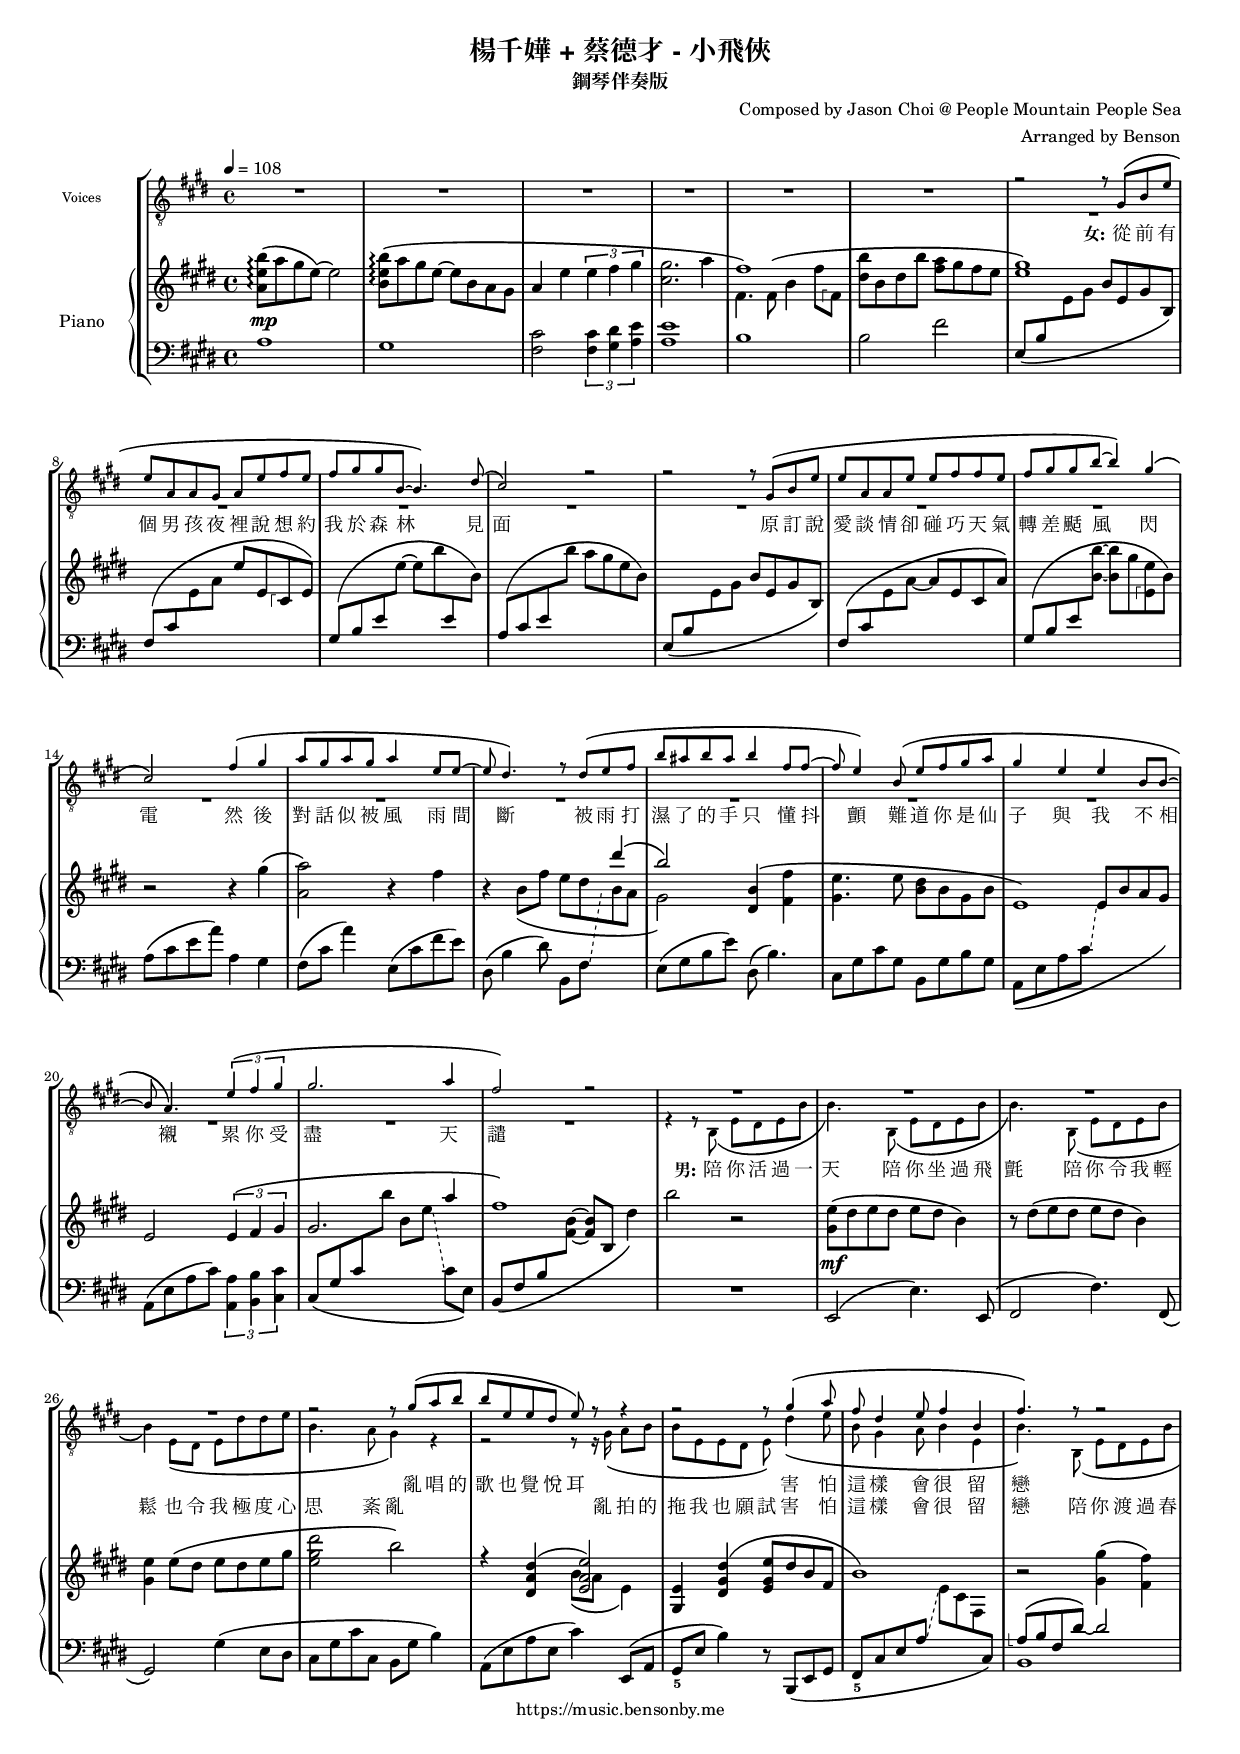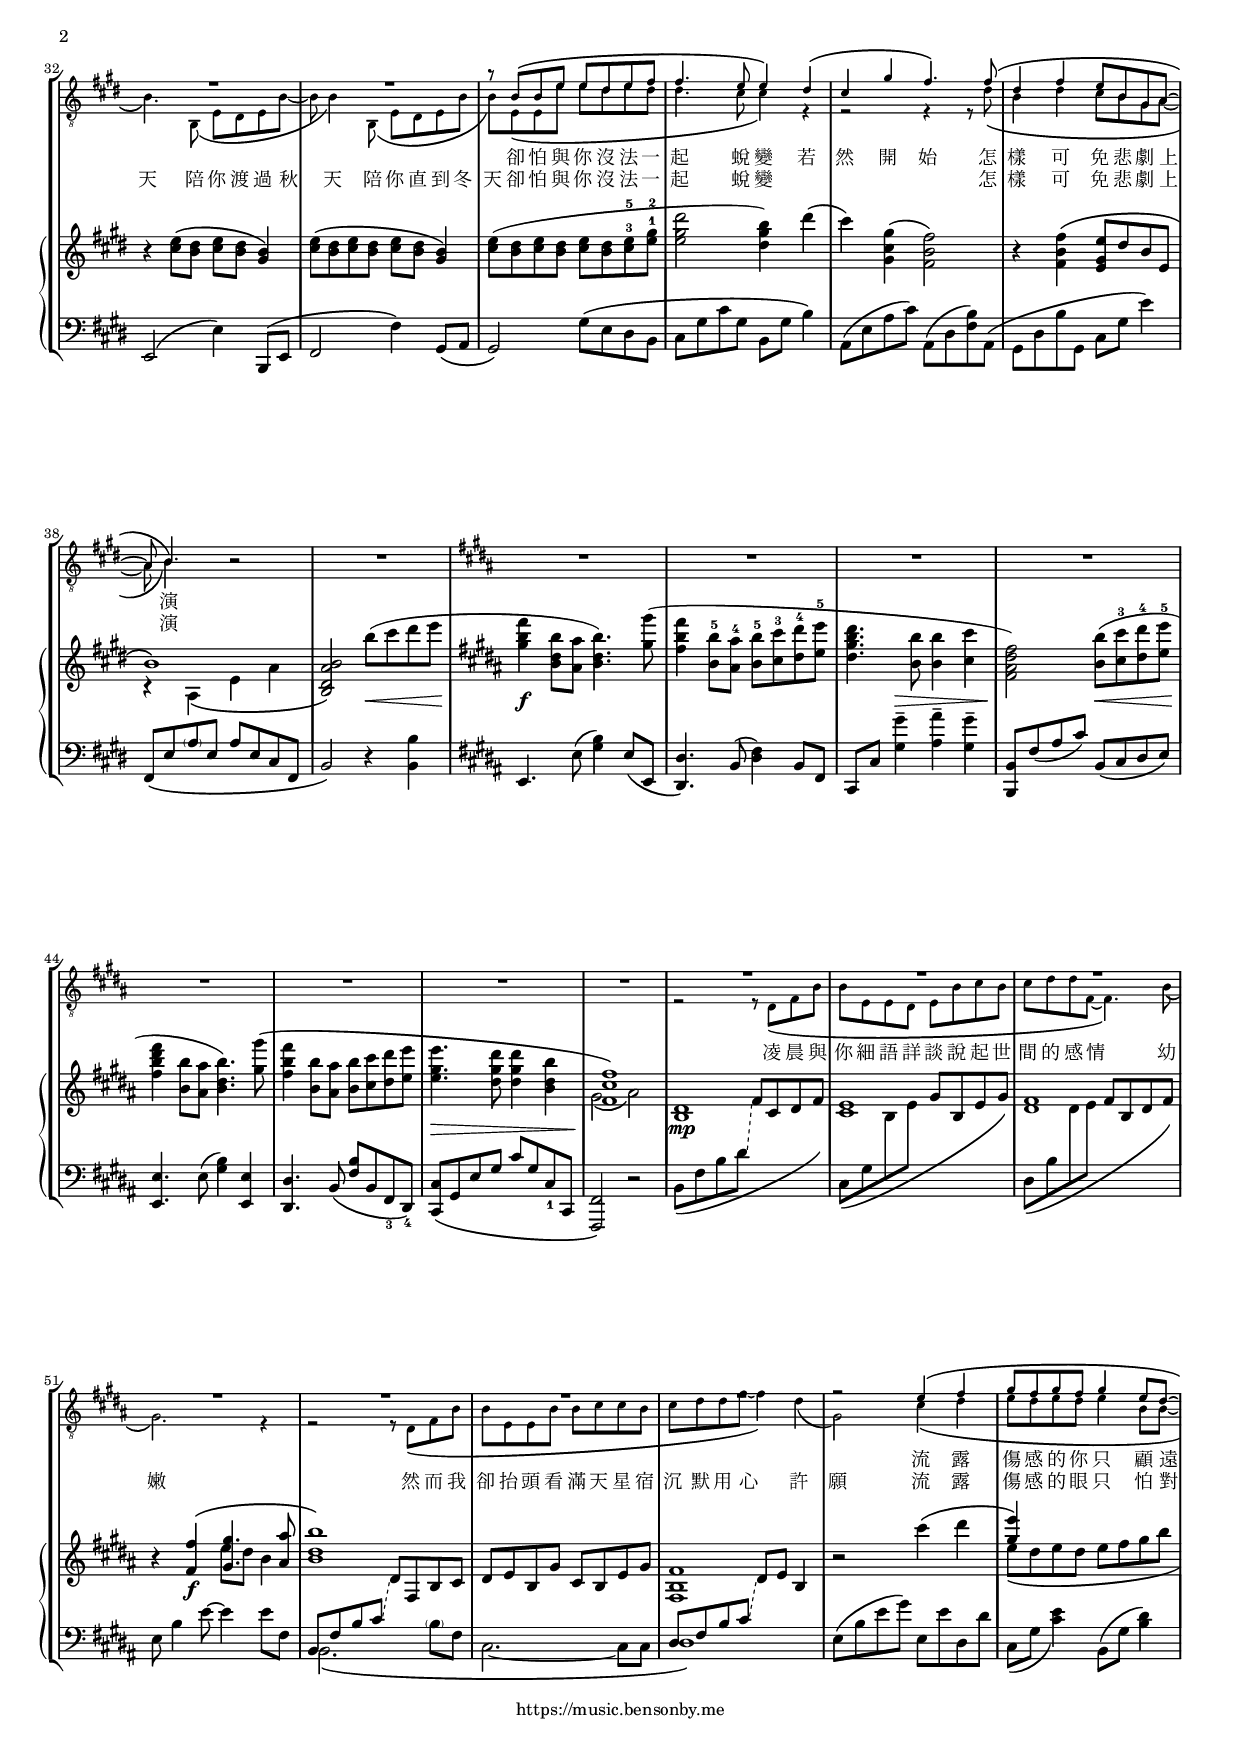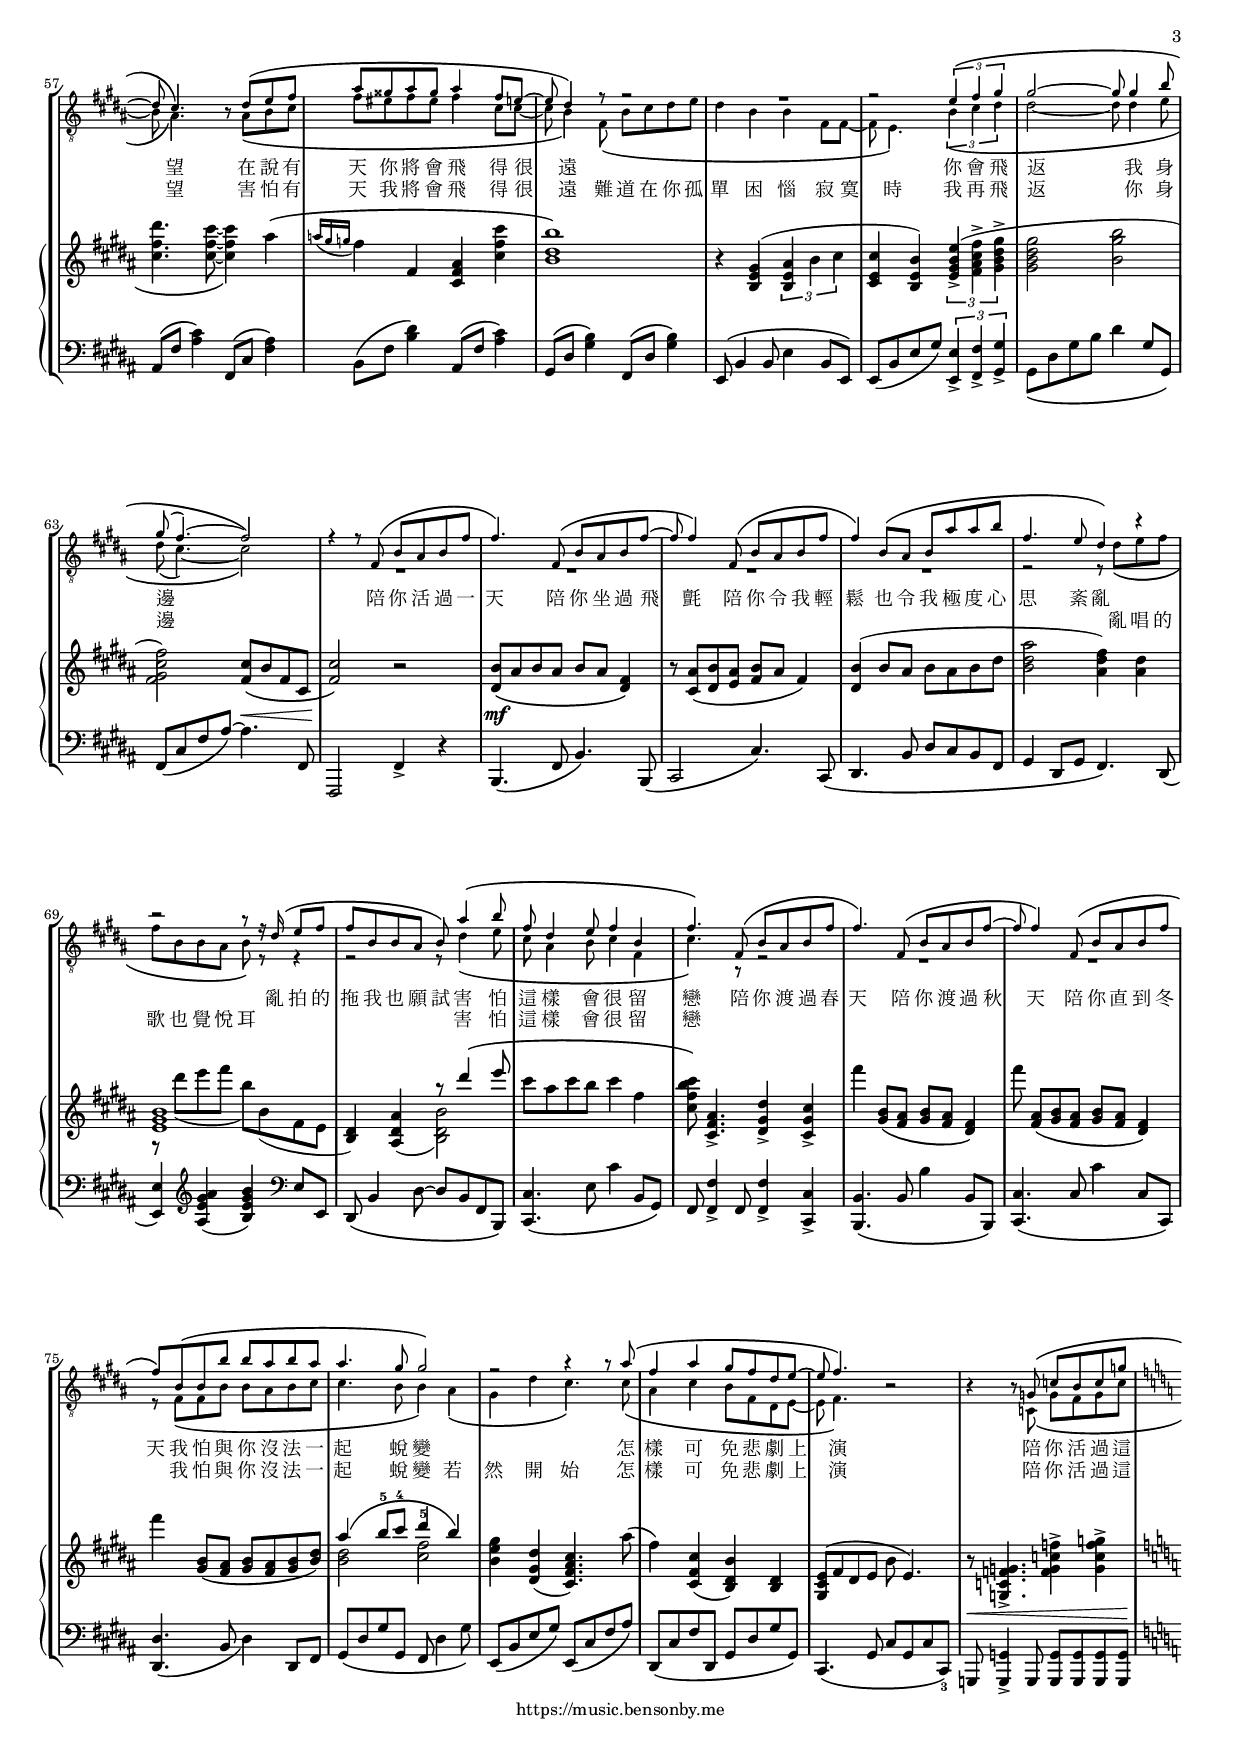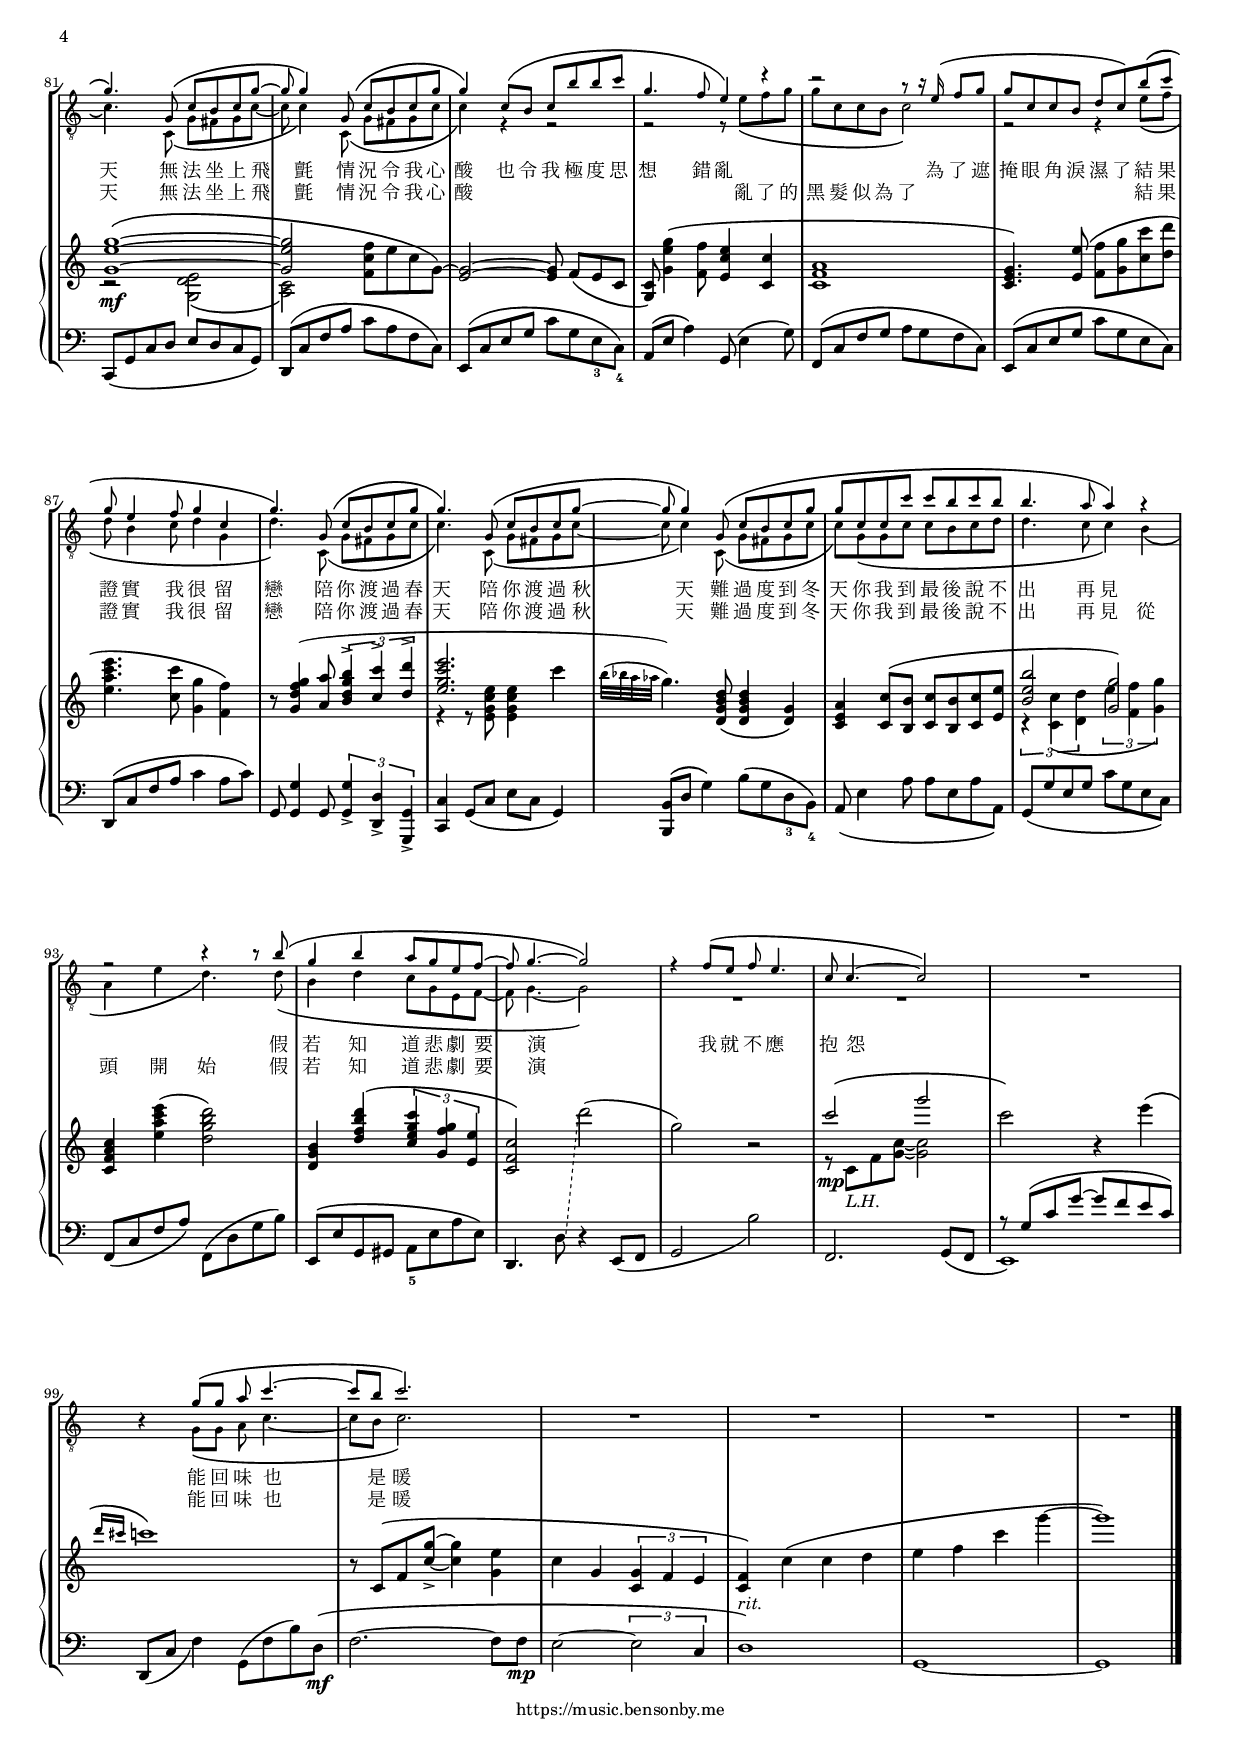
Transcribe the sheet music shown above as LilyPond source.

\version "2.18.2"
\include "articulate.ly"
#(set-global-staff-size 15)

% TODO
% merge rests from two voices, hide rest for solo at first verse?
% add phrasing slur for voices

cr = \change Staff = "right"
cl = \change Staff = "left"
rhMark = \markup { 
  \path #0.1 #'((moveto -1 0)(rlineto 0 -1.5)(rlineto 0.5 0))
}
lhMark = \markup { 
  \path #0.1 #'((moveto 0 1)(rlineto -0.5 0)(rlineto 0 -1.5))
}

upper-intro = \relative c'' {
  <a e' b'>8\arpeggio\( a' gis e~\) e2
  << {
    \stemNeutral
    <b e b'>8\arpeggio\( a' gis e~ e b a gis
    a4 e' \times 2/3 {e fis gis}
    <cis, gis'>2. a'4
    fis1\)
  } \\ {
    s1*3
    fis,4. fis8^\( b4 fis'8
    \set fingeringOrientations = #'(left)
    <fis,\finger \lhMark>
    \stemNeutral
    <b' dis,>8 b, dis b' <a fis> gis fis e
    <e gis>1\)
  } >>
}

upper-verse-one = \relative c''' {
  s1
  s1
  s1
  s1
  s1
  s1
  r2 r4 gis4\(
  <a, a'>2\) r4 fis'4
  r4 << {
    s4 s4 dis'4\( b2\)
  } \\ {
    b,8\( fis' e dis b a gis2\)
  } >>
  <dis b'>4\( <fis fis'>
  <gis e'>4. e'8 <b dis> b gis b
  e,1\)
  e2 \times 2/3 {e4\( fis gis}
  gis2. \stemUp a'4
  \stemNeutral
  fis1\)
  b2 r2
}

upper-chorus-one = \relative c'' {
  <e gis,>8\( dis e dis e dis b4\)
  r8 dis\( e dis e dis b4\)
  <gis e'>4 e'8\( dis e dis e gis
  <e gis dis'>2 b'\)
  << {r4 <dis,, a' dis>4( <e a e'>2)} \\ {s2 b'8\( a e4\)} >>
  <gis, e'> <dis' gis dis'>\( <e gis e'>8 dis' b fis
  b1\)
  r2 <gis gis'>4( <fis fis'>)
  r4 <cis' e>8\( <b dis> <cis e> <b dis> <gis b>4\)
  <cis e>8\( <b dis> <cis e> <b dis> <cis e> <b dis> <gis b>4\)
  <cis e>8( <b dis> <cis e> <b dis> <cis e> <b dis> <cis^3 e^5> <e^1 gis^2>
  <e gis dis'>2 <dis gis b>4) dis'(
  cis) <gis, cis gis'>( <fis b fis'>2)
  r4 << {
    \stemNeutral
    <fis b fis'>4\( <e gis e'>8 dis' b e,
    \stemUp
    b'1\)
  } \\ {
    s2.
    r4 a,\( e' a
    \stemNeutral
    <b, dis a' b>2\)
  } >>
}

upper-episode = \relative c''' {
  b8( cis dis e \key b \major
  <gis, b fis'>4 <b, dis b'>8 <ais ais'> <b dis b'>4.) <gis' gis'>8(
  <fis b fis'>4 <b, b'^5>8 <ais ais'^4> <b b'^5> <cis cis'^3> <dis dis'^4> <e e'^5>
  <dis gis b dis>4. <b b'>8 <b b'>4 <cis cis'>
  <fis, ais dis fis>2) <b b'>8( <cis cis'^3> <dis dis'^4> <e e'^5>
  <fis b dis fis>4 <b, b'>8 <ais ais'> <b dis b'>4.)
  << {
    \stemNeutral
    <gis' gis'>8\(
    <fis b fis'>4 <b, b'>8 <ais ais'> <b b'> <cis cis'> <dis dis'> <e e'>
    <e gis e'>4. <dis gis dis'>8 <dis gis dis'>4 <b dis b'>
    \stemUp
    <fis cis' fis>1\)
  } \\ {
    s8 s1*2
    gis2\( ais\)
  } >>
}

upper-verse-two = \relative c' {
  <b dis>1
  <cis e>
  <dis fis>
  r4 << {
    <fis fis'>\(\f <gis gis'>4. <ais ais'>8
    <b dis b'>1\)
  } \\ {
    s4 e8 dis b4
  } >>
  s1
  <fis, b fis'>1
  r2 << {
    \stemNeutral
    cis'''4\( dis 
    \stemUp
    <e gis,>4\) s2. s2.
  } \\ {
    s2
    e,8\( dis e dis e fis gis b
    <cis, fis dis'>4. <cis fis cis'>8~ <cis fis cis'>4\)
  } >>
  ais'4\( \acciaccatura {a16 gis g} fis4 fis, <cis fis ais>4 <cis' fis cis'>
  <b dis b'>1\)
  r4 <b, e gis>( \times 2/3 {<b e ais>4 b' cis}
  <cis, e cis'>4 <b e b'>) \times 2/3 {<e gis b e>4->( <fis ais cis fis>-> <gis b dis gis>->}
  <gis b dis gis>2 <b gis' b>
  <fis gis cis fis>2) <fis cis'>8\( b fis cis
  <fis cis'>2\) r2
}

upper-chorus-two = \relative c'' {
  <b dis,>8\( ais b ais b ais <dis, fis>4\)
  r8 <cis ais'>\( <dis b'> <e ais> <fis b> ais fis4\)
  <dis b'>4( b'8 ais b ais b dis
  <b dis ais'>2 <ais dis fis>4) <ais dis>
  << {<e gis b>1 s4} \\ {r8 dis''( e fis b,) b,( fis e \stemNeutral <b dis>4) } >>
  << {
    s4 r8 dis''4\( e8
    \stemNeutral
    cis8 ais cis b cis4 fis,
    <cis fis b cis>8\)
  } \\ {
    \stemNeutral
    <ais, dis ais'>4(
    \stemDown
    <b dis b'>2)
  } >>
  <cis fis ais>4.-> <dis gis dis'>4-> <cis gis' cis>->
  fis''4 <gis,, b>8\( <fis ais> <gis b> <fis ais> <dis fis>4\)
  fis''8 <fis,, ais>8\([ <gis b> <fis ais>] <gis b> <fis ais> <dis fis>4\)
  fis''4 <gis,, b>8\( <fis ais> <gis b> <fis ais> <gis b> <b dis>\)
  << {ais'4\( b8^5 cis^4 dis4^5 b\)} \\ {<b, dis>2 <cis fis>2} >>
  <b e gis>4 <dis, gis dis'>4( <cis fis ais cis>4.) ais''8(
  fis4) <cis, fis cis'>4( <b dis b'>4) <b dis>
  <gis cis e>8\( fis' dis e b' e,4.\)
}

upper-chorus-three = \relative c' {
  r8 <g c f g>4.-> <f' g c f>4-> <g c f g>-> \key c \major

  << {
    <g e' g>1~\(
    q2
    \stemNeutral
    <f c' f>8 e' c g~\)
    <e g>2~ <e g>8
  } \\ {
    r2 <g, d' e>2\(
    <a c>2\)
  } >>
  f'8\( e c
  <g c>8\) <g' e' g>4\( <f f'>8 <e c' e>4 <c c'>
  <c f a>1
  <c e g>4.\) <e e'>8\( <f f'> <g g'> <c c'> <d d'>
  <e a c e>4. <c c'>8 <g g'>4 <f f'>\)
  r8 << {
    <g d' f g>4( <a a'>8 \tuplet 3/2 2 {<b d g b>4-> <c c'>-> <d d'>->}
    <e g c e>2. \stemNeutral c'4
    \acciaccatura { b32 bes a aes } g4.)
  } \\ {
    s4. s2 r4 r8 <e, g c e> q4
  } >>
  <d g b d>8\( q4 <d g>\)
  <c e a>4
  << {
    \stemNeutral
    <c c'>8\( <b b'> <c c'> <b b'> <c c'> <e e'>
    \stemUp
    <b' e b'>2 <g g'>\)
  } \\ {
    s2.
    \tuplet 3/2 2 {r4 <c, c'>\( <d d'> e' <f, f'> <g g'>\)}
  } >>
  <c, f a c>4 <e' a c e>( <d g b d>2)
  <d, g b>4 << {
    <d' f b d>4\( \tuplet 3/2 2 {<c e g c>4 <g f' g> <e e'>}
    <c f c'>2\)
  } \\ {
    s2.
    \cl
    \stemNeutral
    d,,4.
    \once \override Glissando #'style = #'dashed-line
    d'8\glissando
    \cr
    d'''2^(
    g,2)
  } >>
  r2
}

upper-ending = \relative c''' {
  << {
    c2\( g'2
    \stemNeutral c,2\) 
  } \\ {
    r8 c,,_\markup { \italic "L.H." } f <g c>~ q2
  } >>
  r4 e''\(
  \grace{d16[ cis]} c1\)
  r8 c,,\( f <c' g'>8~-> <c g'>4 <g e'>
  c g \times 2/3 {<c, g'>4 f e}
  <c f>4\) c'\( c d
  e f c' g'~
  g1\) \bar "|."
}

lower-intro = \relative c' {
  a1
  gis
  <fis cis'>2 \times 2/3 {<fis cis'>4 <gis dis'> <a e'>}
  <a e'>1
  b1
  b2 fis'
}

lower-verse-one = \relative c {
  e8_\( b' \cr e gis b e, gis b,\)
  \cl fis\( cis' \cr e a e' e,
  \set fingeringOrientations = #'(left)
  <cis\finger \lhMark> e\)
  \cl gis,\( b e \cr e'~ e b' \cl e,, \cr b'\)
  \cl a,\( cis e \cr b'' a gis e b\)
  \cl e,,_\( b' \cr e gis b e, gis b,\)
  \cl fis\( cis' \cr e a~ a e cis a'\)
  \cl gis,\( b e \cr <b' b'>~ <b b'> gis' <e,\finger \lhMark e'> b'\)
  \cl a,\( cis e a\) a,4 gis
  fis8\( cis' a'4\) e,8\( cis' fis e\)
  dis,\( b'4 dis8\) b, \once \override Glissando #'style = #'dashed-line fis'\glissando
  \hideNotes \cr b'4
  \unHideNotes \cl
  e,,8\( gis b e\) dis,\( b'4.\)
  cis,8 gis' cis gis b, gis' b gis
  a,_\( e' a \once \override Glissando #'style = #'dashed-line cis \glissando \cr e b' a gis\)
  \cl a,,\( e' a cis\) \times 2/3 {<a, a'>4 <b b'> <cis cis'>}
  cis8_\( gis' cis \cr b'' b,[ \once \override Glissando #'style = #'dashed-line e]\glissando \cl cis, e,\)
  b_\( fis' b \cr <fis' b>~ <fis b> b, dis'4\)
  \cl R1
}

lower-chorus-one = \relative c, {
  e2\( e'4.\) e,8\(
  fis2 fis'4.\) fis,8\(
  gis2\) gis'4\( e8 dis
  cis8 gis' cis cis, b gis' b4\)
  a,8\( e' a e cis'4\) e,,8\( a
  gis8_5 e' b'4\) r8 b,,_\( e gis
  fis8_5 cis' e \once \override Glissando #'style = #'dashed-line a \glissando \cr e' cis fis, \cl cis\)
  << {b1} \\ {
    \stemUp
    \set fingeringOrientations = #'(left)
    <a'\finger \rhMark>8^\( b fis dis'~\) dis2
  } >>
  \stemNeutral e,,2\( e'4\) b,8\( e
  fis2 fis'4\) gis,8\( a
  gis2\) gis'8\( e dis b
  cis gis' cis gis b, gis' b4\)
  a,8\( e' a cis\) a,\( dis <fis b>\) a,\(
  gis dis' b' gis, cis gis' e'4\)
  fis,,8\( e' \parenthesize a e a e cis fis,
  b2\)
}
 
lower-episode = \relative c {
  r4 <b b'> \key b \major
  e,4. e'8( <gis b>4) e8\( e,
  <dis dis'>4.\) b'8( <dis fis>4) b8 fis
  cis8 cis' <gis' gis'>4-- <ais ais'>-- <gis gis'>--
  <b,, b'>8 fis''( ais cis) b,\( cis dis e\)
  <e, e'>4. e'8( <gis b>4) <e, e'>4
  <dis dis'>4. b'8\( <fis' b>8 b, fis_3 dis_4\)
  <cis cis'>8\( gis' e' gis cis gis cis,_1 cis,
  <fis, fis'>2\) r2
}

lower-verse-two = \relative c {
  b8_\( fis' b \once \override Glissando #'style = #'dashed-line dis \glissando \cr fis cis dis fis\)
  \cl \stemDown cis,_\( gis' \cr b e \stemNeutral gis b, e gis\)
  \cl \stemDown dis,_\( b' \cr dis e \stemNeutral fis b, dis fis\)
  \cl e, b'4 e8~ e4 e8 fis,8
  << {
    b,8 fis' b
    \once \override Glissando #'style = #'dashed-line cis\glissando \cr
    dis fis, b cis
    dis e b gis' cis, b e gis
    \cl
    dis,8 fis b
    \once \override Glissando #'style = #'dashed-line cis \glissando \cr
    dis e b4
  } \\ {
    \cl
    b,2.\( \parenthesize b'8 fis
    cis2.~ cis8 cis
    dis1\)
  } >>
  \stemNeutral e8\( b' e gis\) e, e' dis, dis'
  cis,_\( gis' <cis e>4\) b,8\( gis' <b dis>4\)
  ais,8\( fis' <ais cis>4\) fis,8\( cis' <fis ais>4\)
  b,8\( fis' <b dis>4\) ais,8\( fis' <ais cis>4\)
  gis,8\( dis' <gis b>4\) fis,8\( dis' <gis b>4\)
  e,8\( b'4 b8 e4 b8 e,\)
  e\( b' e gis\) \times 2/3 {<e, e'>4-> <fis fis'>-> <gis gis'>->}
  gis8_\( dis' gis b dis4 gis,8 gis,\)
  fis\( cis' fis ais~\) ais4. fis,8
  fis,2 fis'4-> r4
}

lower-chorus-two = \relative c, {
  b4.\( fis'8 b4.\) b,8\(
  cis2 cis'4.\) cis,8\(
  dis4. b'8 dis8 cis b fis
  gis4 dis8 gis fis4.\) dis8(
  <e e'>4) \clef treble  <ais' e' gis ais>( <b e gis b>) \clef bass e,8 e,
  dis_\( b'4 dis8~ dis8 b fis b,\)
  <cis cis'>4._\( e'8 cis'4 b,8 gis\)
  fis <fis fis'>4-> fis8 <fis fis'>4-> <cis cis'>->
  <b b'>4._\( b'8 b'4 b,8 b,\)
  <cis cis'>4._\( cis'8 cis'4 cis,8 cis,\)
  <dis dis'>4._\( b'8 dis4\) dis,8 fis
  gis_\( dis' gis gis, fis8 dis'4 gis8\)
  e,_\( b' e gis\) e,\( cis' fis ais\)
  dis,,_\( cis' fis dis, gis dis' gis gis,\)
  cis,4._\( gis'8 cis gis cis cis,_3\)
}

lower-chorus-three = \relative c, {
  g8 <g g'>4-> g8 <g g'> <g g'> <g g'> <g g'>  \key c \major
  c8\( g' c d e d c g\)
  d\( c' f a c a f c\)
  e,\( c' e g c g e_3 c_4\)
  a\( e' a4\) g,8\( e'4 g8\)
  f,\( c' f g a g f c\)
  e,\( c' e g c g e c\)
  d,\( c' f a c4 a8 c\)
  g,8 <g g'>4 g8 \tuplet 3/2 2 {<g g'>4-> <d d'>-> <g, g'>->}
  <c c'>4 g'8_\( c e c g4\)
  <b, b'>8\( d'8 g4\) b8\( g d_3 b_4\)
  a8_\( e'4 a8 a e a a,\)
  g_\( g' e g c g e c\)
  f,\( c' f a\) f,\( d' g b\)
  e,,\( e' g, gis a_5 e' a e\)
  s2
  r4 e,8_\( f
  g2 b'\)
}

lower-ending = \relative c' {
  << {
    s1
    r8 g^\( c g'~ g f e c\)
  } \\ {
    \stemNeutral
    f,,2. g8\( f \stemDown e1\)
  } >>
  d8_( c' f4) g,8( f' b) d,\mf\(
  f2.~ f8 f\mp
  e2~ \times 2/3 {e2 c4}
  d1\)
  g,~
  g \bar "|."
}

upper = \relative c {
  \clef treble \key e \major \time 4/4 \tempo 4 = 108
  \upper-intro
  \upper-verse-one
  \upper-chorus-one
  \upper-episode
  \upper-verse-two
  \upper-chorus-two
  \upper-chorus-three
  \upper-ending
}

lower = \relative c {
  \clef bass \key e \major \time 4/4
  \lower-intro
  \lower-verse-one
  \lower-chorus-one
  \lower-episode
  \lower-verse-two
  \lower-chorus-two
  \lower-chorus-three
  \lower-ending
}

dynamics = {
  s1\mp s1*22
  s1\mf s1*14
  s2 s2\< s1\!\f s1 s4 s2.\> s2\! s2\< s1\! s1 s1\> s1\!
  s1\mp s1*14 s2 s2\< s1\!
  s1\mf s1*14 s1\<
  s1\!\mf s1*15
  s1\mp s1*4 s1_\markup { \italic "rit." } s1*2
}

melodyf = \relative c' {
  \clef treble \key e \major \time 4/4
  \override Script #'padding = #2

  R1*6

  r2 r8 gis\( b e e a, a gis a e' fis e fis gis gis b,~ b4.\) dis8\( cis2\) r2
  r2 r8 gis\( b e e a, a e' e fis fis e fis gis gis b~ b4\) gis\( cis,2\)
  fis4\( gis a8 gis a gis a4 e8 e~ e dis4.\)
  r8 dis\( e fis b ais b ais b4 fis8 fis~ fis e4\)
  b8\( e fis gis a gis4 e e b8 b~ b a4.\)
  \times 2/3 {e'4\( fis gis} gis2. a4 fis2\) r2 R1

  R1 R1 R1 r2 r8
  gis\( a b b e, e dis e\) r r4 r2 r8
  gis4\( a8 fis dis4 e8 fis4 b, fis'4.\) r8 r2
  R1 R1 r8 b,\( b e e dis e fis fis4. e8 e4\) dis\( cis gis' fis4.\)
  fis8\( dis4 fis e8 b gis a~ a b4.\) r2 R1
  \key b \major R1*15
  r2 e4\( fis gis8 fis gis fis gis4 e8 dis~ dis cis4.\)
  r8 dis\( e fis ais gisis ais gisis ais4 fis8 e~ e dis4\) r8 r2
  R1 r2 \times 2/3 {e4\( fis gis} gis2~ gis8 gis4 b8 gis( fis4.~) fis2\)
  r4 r8 fis,\( b ais b fis' fis4.\) fis,8\( b ais b fis'~ fis fis4\)
  fis,8\( b ais b fis' fis4\) b,8\( ais b ais' ais b fis4. e8 dis4\) r
  r2 r8 r16 dis16\( e8 fis fis b, b ais b\) ais'4\( b8 fis dis4 e8 fis4 b, fis'4.\)
  fis,8\( b ais b fis' fis4.\) fis,8\( b ais b fis'~ fis fis4\)
  fis,8\( b ais b fis' fis\) b,\( b b' b ais b ais ais4. gis8 gis2\)
  r2 r4 r8 ais\( fis4 ais gis8 fis dis e~ e fis4.\) r2
  r4 r8 g,\( c b c g'
  \key c \major g4.\) g,8\( c b c g'~ g g4\)
  g,8\( c b c g' g4\) c,8\( b c b' b c g4. f8 e4\) r4 r2 r8 r16
  e16\( f8 g g c, c b d c\)
  b'\( c g e4 f8 g4 c, g'4.\)
  g,8\( c b c g' g4.\) g,8\( c b c g'~ g g4\)
  g,8\( c b c g' g c, c c' c b c b b4. a8 a4\)
  r4 r2 r4 r8 b\( g4 b a8 g e f~ f g4.~ g2\)
  r4 f8\( e f e4. c8 c4.~ c2\) R1 r4
  g'8\( g a c4.~ c8 b c2.\) R1 R1 R1 R1 \bar "|."
}

lyricsf = \lyricmode {
  \set stanza = #"女:"
  從 前 有 個 男 孩 夜 裡 說 想 約 我 於 森 林 見 面
  原 訂 說 愛 談 情 卻 碰 巧 天 氣 轉 差 颳 風 閃 電
  然 後 對 話 似 被 風 雨 間 斷
  被 雨 打 濕 了 的 手 只 懂 抖 顫 難 道 你 是 仙 子
  與 我 不 相 襯 累 你 受 盡 天 譴
  亂 唱 的 歌 也 覺 悅 耳
  害 怕 這 樣 會 很 留 戀
  卻 怕 與 你 沒 法 一 起 蛻 變
  若 然 開 始 怎 樣 可 免 悲 劇 上 演
  流 露 傷 感 的 你 只 顧 遠 望
  在 說 有 天 你 將 會 飛 得 很 遠
  你 會 飛 返 我 身 邊
  陪 你 活 過 一 天 陪 你 坐 過 飛 氈
  陪 你 令 我 輕 鬆 也 令 我 極 度 心 思 紊 亂
  亂 拍 的 拖 我 也 願 試
  害 怕 這 樣 會 很 留 戀
  陪 你 渡 過 春 天 陪 你 渡 過 秋 天
  陪 你 直 到 冬 天
  我 怕 與 你 沒 法 一 起 蛻 變
  怎 樣 可 免 悲 劇 上 演
  陪 你 活 過 這 天 無 法 坐 上 飛 氈
  情 況 令 我 心 酸
  也 令 我 極 度 思 想 錯 亂
  為 了 遮 掩 眼 角 淚 濕 了
  結 果 證 實 我 很 留 戀
  陪 你 渡 過 春 天 陪 你 渡 過 秋 天
  難 過 度 到 冬 天 你 我 到 最 後 說 不 出 再 見
  假 若 知 道 悲 劇 要 演
  我 就 不 應 抱 怨
  能 回 味 也 是 暖
}

melodym = \relative c' {
    \clef "treble_8" \key e \major \time 4/4
    R1 R1 R1 R1 R1 R1
    R1 R1 R1 R1 R1 R1 R1 R1
    R1 R1 R1 R1 R1 R1 R1 R1
    r4 r8 b,\( e dis e b' b4.\) b,8\( e dis e b' b4.\)
    b,8\( e dis e b' b4\) e,8\( dis e dis' dis e b4. a8 gis4\) r4
    r2 r8 r16 gis\( a8 b b e, e dis e\) dis'4\( e8 b gis4 a8 b4 e, b'4.\)
    b,8\( e dis e b' b4.\) b,8\( e dis e b'~ b b4\) b,8\( e dis e b' b\)
    e,\( e e' e dis e dis dis4. cis8 cis4\) r4 
    r2 r4 r8 dis\( b4 dis cis8 b gis a~ a b4.\) r2 R1
    \key b \major R1*8
    r2 r8 dis,8\( fis b b e, e dis e b' cis b cis dis dis fis,8~ fis4.\) b8\( gis2.\) r4
    r2 r8 dis\( fis b b e, e b' b cis cis b cis dis dis fis~ fis4\) dis\( gis,2\)
    cis4\( dis e8 dis e dis e4 b8 b~ b ais4.\)
    r8 ais\( b cis fis eis fis eis fis4 cis8 cis~ cis b4\)
    fis8\( b cis dis e dis4 b b fis8 fis~ fis e4.\)
    \times 2/3 {b'4\( cis dis} dis2~ dis8 dis4 e8 dis( cis4.~) cis2\)
    R1*4
    r2 r8 dis8\( e fis fis b, b ais b\)
    r8 r4 r2 r8 dis4\( e8 cis ais4 b8 cis4 fis, cis'4.\) r8 r2
    R1 R1 r8 fis,\( fis b b ais b cis cis4. b8 b4\) ais\( gis dis' cis4.\)
    cis8\( ais4 cis b8 fis dis e~ e fis4.\) r2
    r4 r8 c\( g' fis g c
    \key c \major
    c4.\) c,8\( g' fis g c~ c c4\) c,8\( g' fis g c c4\) r4 r2
    r2 r8 e\( f g g c, c b c2\) r2 r4 e8\( f d b4 c8 d4 g, d'4.\)
    c,8\( g' fis g c c4.\) c,8\( g' fis g c~ c c4\)
    c,8\( g' fis g c c\) g\( g c c b c d d4. c8 c4\)
    b\( a e' d4.\) d8\( b4 d c8 g e f~ f g4.~ g2\)
    R1 R1 R1
    r4 g8\( g a c4.~ c8 b c2.\) R1 R1 R1 R1 \bar "|."
}

lyricsm = \lyricmode {
  \set stanza = #"男:"
  陪 你 活 過 一 天 陪 你 坐 過 飛 氈
  陪 你 令 我 輕 鬆 也 令 我 極 度 心 思 紊 亂
  \once \override LyricText #'self-alignment-X = #1
  亂 拍 的 拖 我 也 願 試
  害 怕 這 樣 會 很 留 戀
  陪 你 渡 過 春 天 陪 你 渡 過 秋 天
  陪 你 直 到 冬 天 卻 怕 與 你 沒 法 一 起 蛻 變
  怎 樣 可 免 悲 劇 上 演
  凌 晨 與 你 細 語 詳 談 說 起 世 間 的 感 情 幼 嫩
  然 而 我 卻 抬 頭 看 滿 天 星 宿 沉 默 用 心 許 願
  流 露 傷 感 的 眼 只 怕 對 望
  害 怕 有 天 我 將 會 飛 得 很 遠
  難 道 在 你 孤 單 困 惱 寂 寞 時
  我 再 飛 返 你 身 邊
  亂 唱 的 歌 也 覺 悅 耳
  害 怕 這 樣 會 很 留 戀
  我 怕 與 你 沒 法 一 起 蛻 變
  若 然 開 始 怎 樣 可 免 悲 劇 上 演
  陪 你 活 過 這 天 無 法 坐 上 飛 氈
  情 況 令 我 心 酸
  亂 了 的 黑 髮 似 為 了
  結 果 證 實 我 很 留 戀
  陪 你 渡 過 春 天 陪 你 渡 過 秋 天
  難 過 度 到 冬 天 你 我 到 最 後 說 不 出 再 見
  從 頭 開 始 假 若 知 道 悲 劇 要 演
  能 回 味 也 是 暖
}

\paper {
  oddFooterMarkup = \markup { \fill-line { "https://music.bensonby.me" }}
  evenFooterMarkup = \markup { \fill-line { "https://music.bensonby.me" }}
}

\header {
  title = "楊千嬅 + 蔡德才 - 小飛俠"
  subtitle = "鋼琴伴奏版"
  arranger = "Arranged by Benson"
  composer = "Composed by Jason Choi @ People Mountain People Sea"
}

\book {
\score {
  \new StaffGroup <<
    \new Staff \with {
      \consists "Merge_rests_engraver"
    } <<
      \set Staff.instrumentName = #"Voices"
      \set Staff.fontSize = #-2
      \override StaffSymbol #'staff-space = #(magstep -3)
      \set Staff.midiInstrument = #"oboe"
      \new Voice = "Female" { \voiceOne \melodyf }
      \new Voice = "Male" { \voiceTwo \melodym }
    >>
    \context Lyrics = soprano { s1}
    \context Lyrics = tenor {s1}
    \context Lyrics = soprano \lyricsto Female \lyricsf
    \context Lyrics = tenor \lyricsto Male \lyricsm
    \new PianoStaff <<
      \set PianoStaff.instrumentName = #"Piano"
      \new Staff = "right" {
        \keepWithTag #'written \upper
      }
      \new Dynamics = "Dynamics_pf" \dynamics
      \new Staff = "left" {
        \keepWithTag #'written \lower
      }
    >>
  >>
  \layout {
  }
}
\score {
  \new StaffGroup <<
    \new Staff <<
      \set Staff.fontSize = #-2
      \override StaffSymbol #'staff-space = #(magstep -3)
      \set Staff.midiInstrument = #"oboe"
      \new Voice = "Female" { \voiceOne \melodyf }
      \new Voice = "Male" { \voiceTwo \melodym }
    >>
    \context Lyrics = soprano { s1}
    \context Lyrics = tenor {s1}
    \context Lyrics = soprano \lyricsto Female \lyricsf
    \context Lyrics = tenor \lyricsto Male \lyricsm
    \new PianoStaff <<
      \set PianoStaff.instrumentName = #"Piano  "
      \new Staff = "right" {
        \articulate << \keepWithTag #'midi \upper >>
      }
      \new Dynamics = "Dynamics_pf" \dynamics
      \new Staff = "left" {
        \articulate << \keepWithTag #'midi \lower >>
      }
    >>
  >>
  \midi {
  }
}
}
